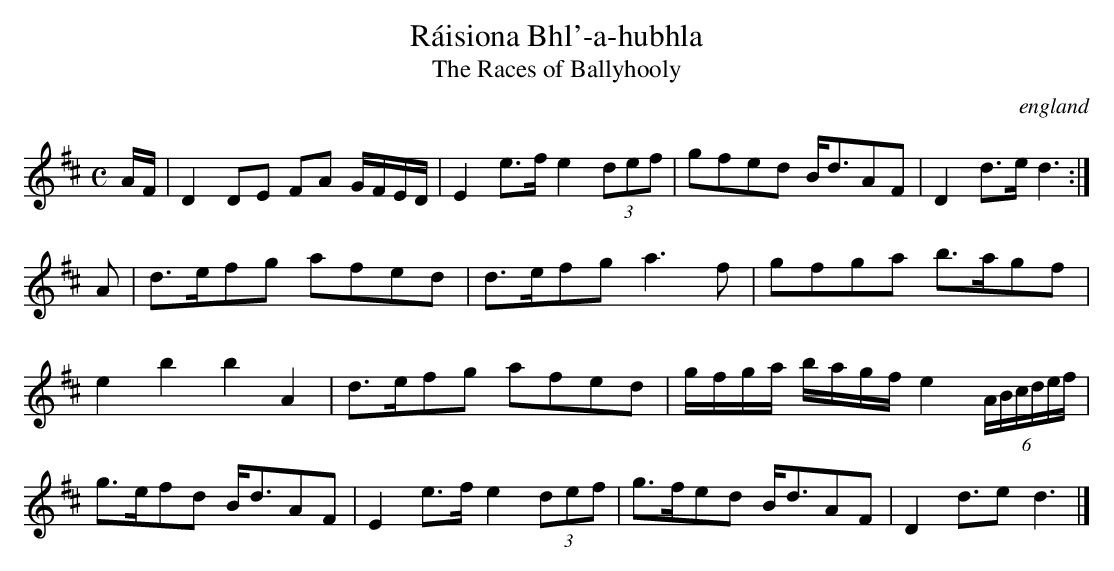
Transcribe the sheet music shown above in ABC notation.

X:1
T:R\'aisiona Bhl'-a-hubhla
T:The Races of Ballyhooly
O:england
L:1/8
M:C
K:D
A/F/|D2 DE FA G/F/E/D/|E2 e3/2f/ e2 (3def|gfed B/d3/2AF|D2 d3/2e/ d3:|
A|d3/2e/fg afed|d3/2e/fg a3 f|gfga b3/2a/gf|
e2b2b2A2|d3/2e/fg afed|g/f/g/a/ b/a/g/f/ e2 (6A/B/c/d/e/f/|
g3/2e/fd B/d3/2AF|E2 e3/2f/ e2 (3def|g3/2f/ed B/d3/2AF|D2 d3/2e d3|]
